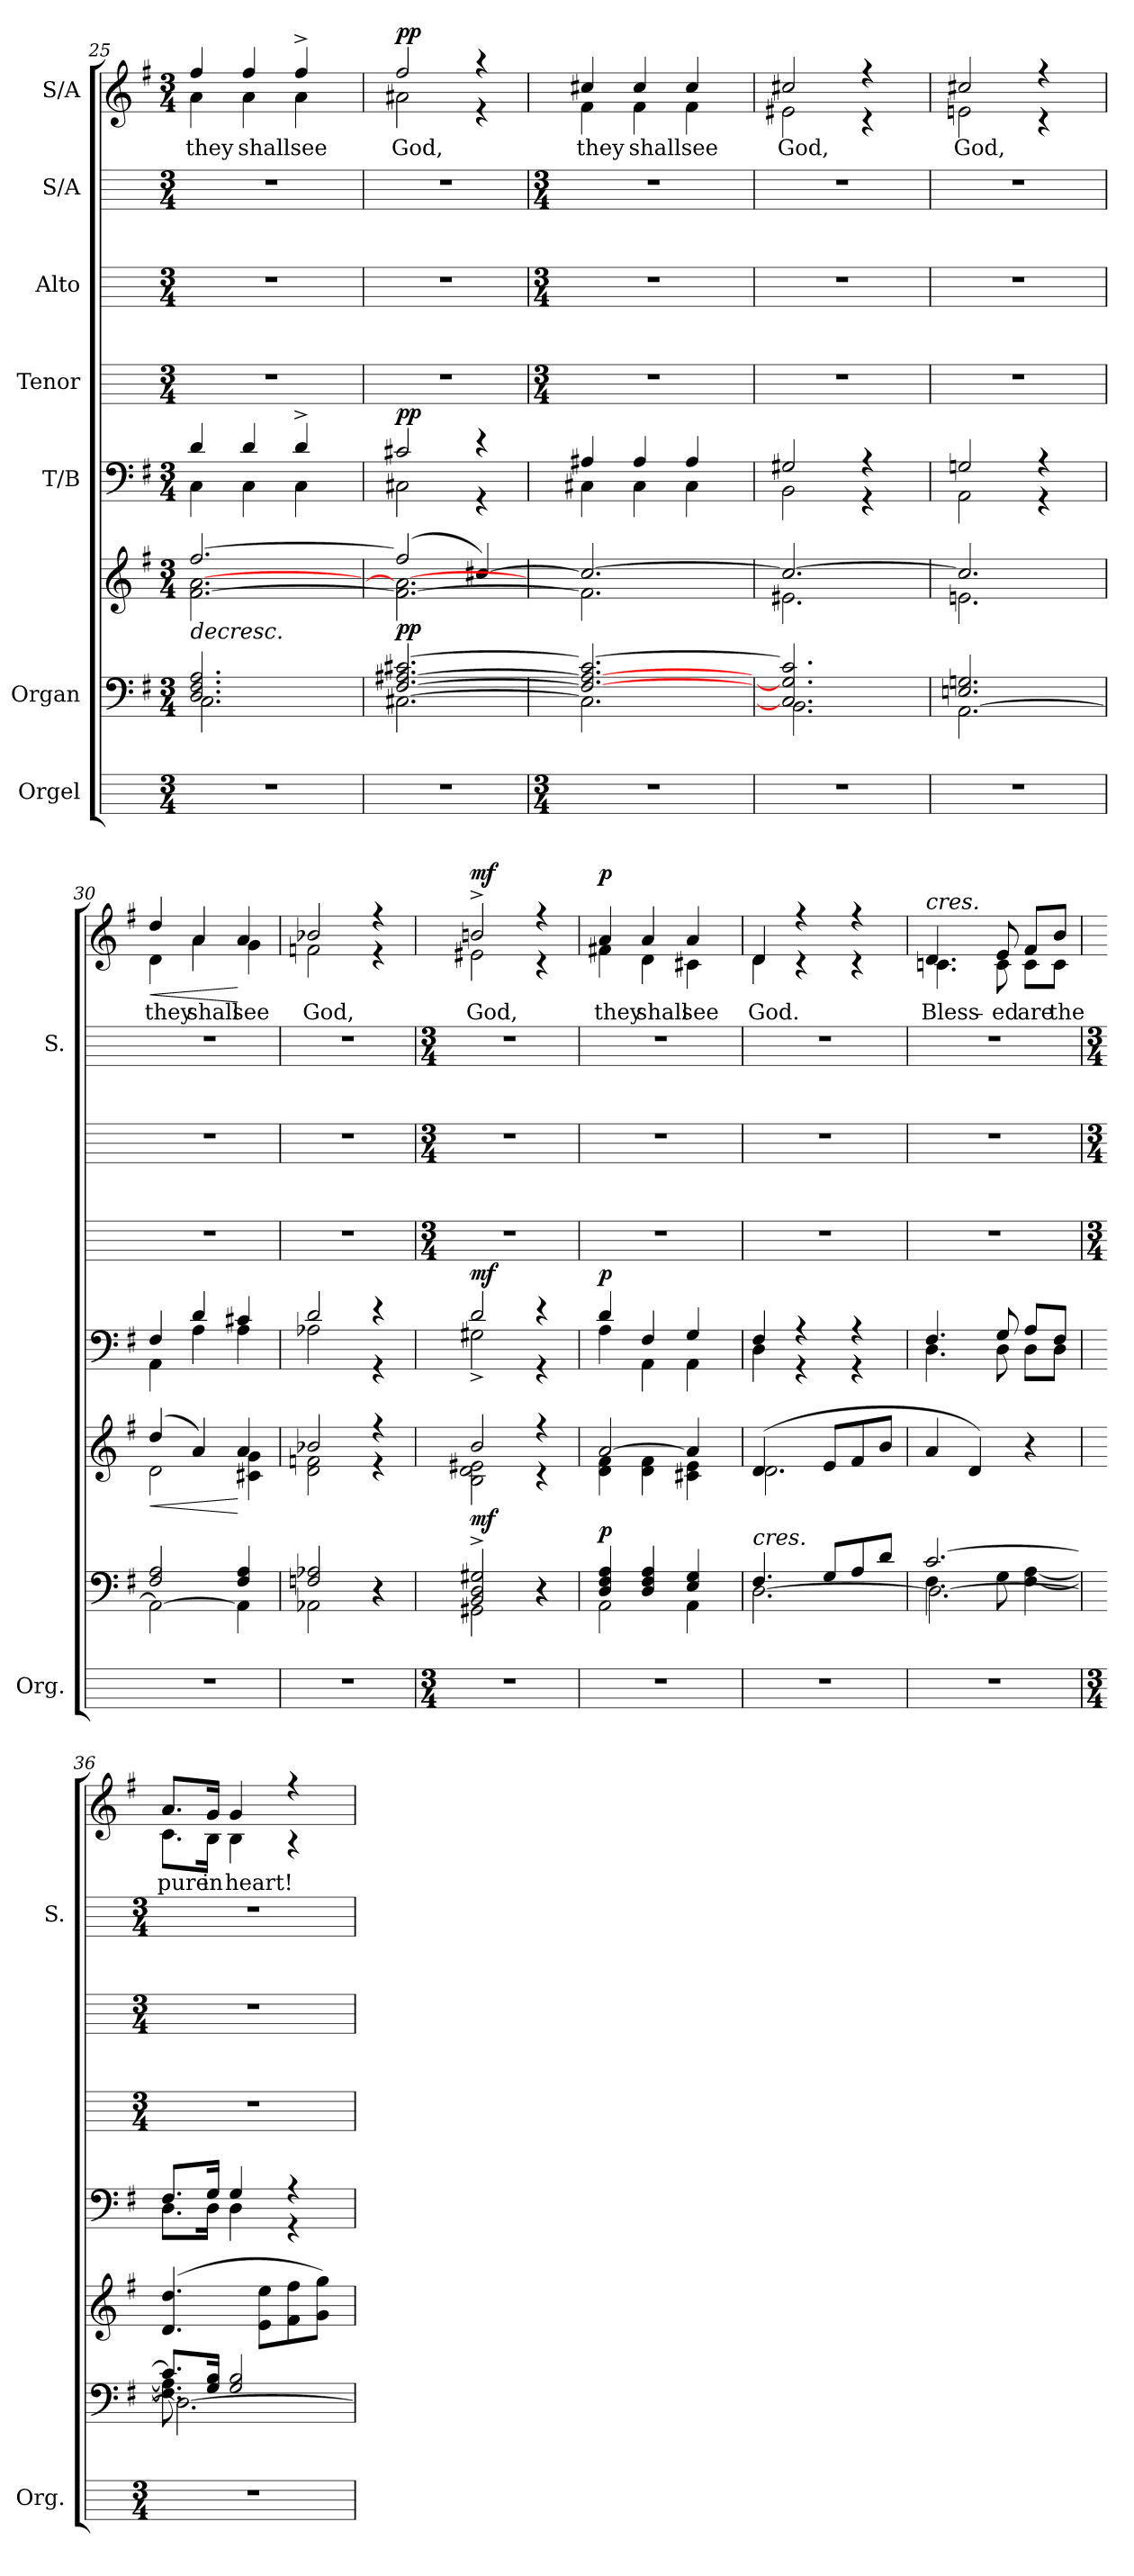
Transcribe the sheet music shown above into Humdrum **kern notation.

**kern	**kern	**kern	**dynam	**kern	**dynam	**kern	**kern	**kern	**kern	**text	**dynam
*part7	*part6	*part6	*part6	*part5	*part5	*part4	*part3	*part2	*part1	*part1	*part1
*staff8	*staff7	*staff6	*staff6/7	*staff5	*staff5	*staff4	*staff3	*staff2	*staff1	*staff1	*staff1
*I"Orgel	*I"Organ	*	*	*I"T/B	*	*I"Tenor	*I"Alto	*I"S/A	*I"S/A	*	*
*I'Org.	*	*	*	*	*	*	*	*I'S.	*	*	*
*	*clefF4	*clefG2	*	*clefF4	*	*	*	*	*clefG2	*	*
*	*k[f#]	*k[f#]	*	*k[f#]	*	*	*	*	*k[f#]	*	*
*	*G:	*G:	*	*G:	*	*	*	*	*G:	*	*
*M3/4	*M3/4	*M3/4	*	*M3/4	*	*M3/4	*M3/4	*M3/4	*M3/4	*	*
=25	=25	=25	=25	=25	=25	=25	=25	=25	=25	=25	=25
*	*^	*^	*	*	*	*	*	*	*	*	*
*	*	*^	*	*	*	*	*	*	*	*	*	*	*
!	!	!	!	!	!LO:N:vis=1	!LO:HP:b	!	!	!	!	!	!	!LO:LY:b	!
*	*	*	*	*	*^	*	*^	*	*	*	*	*^	*	*
2.r	2.D/ 2.F#/ 2.A/	2ryy	2.C\	[2.ff#/	2.ryy	[2.f#\ [2.a\	>	4d/	4C\	.	2.r	2.r	2.r	4ff#/	4a\	they	.
!	!	!	!	!	!	!	!	!	!	!	!	!	!	!	!	!LO:LY:b	!
.	.	.	.	.	.	.	.	4d/	4C\	.	.	.	.	4ff#/	4a\	shall	.
!	!	!	!	!	!	!	!	!	!	!	!	!	!	!	!	!LO:LY:b	!
.	.	8ryy	.	.	.	.	.	4d^/	4C\	.	.	.	.	4ff#^/	4a\	see	.
.	.	8ryy	.	.	.	.	.	.	.	.	.	.	.	.	.	.	.
=26	=26	=26	=26	=26	=26	=26	=26	=26	=26	=26	=26	=26	=26	=26	=26	=26	=26
!	!	!	!	!	!LO:N:vis=1	!	!LO:DY:a=2	!	!	!LO:DY:a	!	!	!	!	!	!LO:LY:b	!LO:DY:a
2.r	[2.F#/ [2.A#X/ [2.c#X/	2.ryy	[2.C#X\	(>2ff#/]	2.ryy	2.f#\_ 2.a#\_	pp	2c#X/	2C#X\	pp	2.r	2.r	2.r	2ff#/	2a#X\	God,	pp
.	.	.	.	[4cc#X/)	.	.	.	4r	4r	.	.	.	.	4r	4r	.	.
*	*v	*v	*v	*	*	*	*	*v	*v	*	*	*	*	*v	*v	*	*
*	*	*v	*v	*v	*	*	*	*	*	*	*	*	*
.	.	.	]	.	.	.	.	.	.	.	.
!!LO:LB:g=z
=27	=27	=27	=27	=27	=27	=27	=27	=27	=27	=27	=27
*M3/4	*	*	*	*	*	*M3/4	*M3/4	*M3/4	*	*	*
*	*^	*^	*	*^	*	*	*	*	*^	*	*
*	*	*^	*	*	*	*	*	*	*	*	*	*	*	*	*
!	!	!	!	!	!	!	!	!	!	!	!	!	!	!	!LO:LY:b	!
2.r	2.F#/_ 2.A#/_ 2.c#/_	2ryy	2.C#\]	2.cc#/_	2.f#\]	.	4A#X/	4C#X\	.	2.r	2.r	2.r	4cc#X/	4f#\	they	.
!	!	!	!	!	!	!	!	!	!	!	!	!	!	!	!LO:LY:b	!
.	.	.	.	.	.	.	4A#/	4C#\	.	.	.	.	4cc#/	4f#\	shall	.
!	!	!	!	!	!	!	!	!	!	!	!	!	!	!	!LO:LY:b	!
.	.	8ryy	.	.	.	.	4A#/	4C#\	.	.	.	.	4cc#/	4f#\	see	.
.	.	8ryy	.	.	.	.	.	.	.	.	.	.	.	.	.	.
=28	=28	=28	=28	=28	=28	=28	=28	=28	=28	=28	=28	=28	=28	=28	=28	=28
!	!	!	!	!	!	!	!	!	!	!	!	!	!	!	!LO:LY:b	!
2.r	2.C#/] 2.G#/] 2.c#/]	2ryy	2.BB\	2.cc#/_	2.e#X\	.	2G#X/	2BB\	.	2.r	2.r	2.r	2cc#X/	2e#X\	God,	.
.	.	8ryy	.	.	.	.	4r	4r	.	.	.	.	4r	4r	.	.
.	.	8ryy	.	.	.	.	.	.	.	.	.	.	.	.	.	.
=29	=29	=29	=29	=29	=29	=29	=29	=29	=29	=29	=29	=29	=29	=29	=29	=29
!	!	!	!	!	!	!	!	!	!	!	!	!	!	!	!LO:LY:b	!
2.r	2.En/ 2.Gn/	2ryy	[2.AA\	2.cc#/]	2.en\	.	2Gn/	2AA\	.	2.r	2.r	2.r	2cc#X/	2en\	God,	.
.	.	8ryy	.	.	.	.	4r	4r	.	.	.	.	4r	4r	.	.
.	.	8ryy	.	.	.	.	.	.	.	.	.	.	.	.	.	.
=30	=30	=30	=30	=30	=30	=30	=30	=30	=30	=30	=30	=30	=30	=30	=30	=30
!	!	!	!	!	!	!LO:HP:b	!	!	!	!	!	!	!	!	!LO:LY:b	!LO:HP:b
2.r	2F#/ 2A/	2.ryy	2AA\_	(>4dd/	2d\	<	4F#/	4AA\	.	2.r	2.r	2.r	4dd/	4d\	they	<
!	!	!	!	!	!	!	!	!	!	!	!	!	!	!	!LO:LY:b	!
.	.	.	.	4a/)	.	.	4d/	4A\	.	.	.	.	4a/	4a\	shall	.
!	!	!	!	!	!	!	!	!	!	!	!	!	!	!	!LO:LY:b	!
.	4F#/ 4A/	.	4AA\]	4a/	4c#X\ 4g\	[	4c#X/	4A\	.	.	.	.	4a/	4g\	see	[
=31	=31	=31	=31	=31	=31	=31	=31	=31	=31	=31	=31	=31	=31	=31	=31	=31
!	!	!	!	!	!	!	!	!	!	!	!	!	!	!	!LO:LY:b	!
2.r	2Fn/ 2A-X/	2.ryy	2AA-X\	2b-X/	2d\ 2fn\	.	2d/	2A-X\	.	2.r	2.r	2.r	2b-X/	2fn\	God,	.
.	4r	.	4r	4r	4r	.	4r	4r	.	.	.	.	4r	4r	.	.
!!LO:LB:g=z	!!
=32	=32	=32	=32	=32	=32	=32	=32	=32	=32	=32	=32	=32	=32	=32	=32	=32
*M3/4	*	*	*	*	*	*	*	*	*	*M3/4	*M3/4	*M3/4	*	*	*	*
!	!	!	!	!	!	!LO:DY:a=2	!	!	!LO:DY:a	!	!	!	!	!	!LO:LY:b	!LO:DY:a
2.r	2BB/^ 2D/^ 2G#X/^	2.ryy	2GG#X\	2b/	2B\ 2d\ 2e#X\	mf	2d/	2G#X^\	mf	2.r	2.r	2.r	2bn^/	2e#X\	God,	mf
.	4r	.	4r	4r	4r	.	4r	4r	.	.	.	.	4r	4r	.	.
=33	=33	=33	=33	=33	=33	=33	=33	=33	=33	=33	=33	=33	=33	=33	=33	=33
!	!	!	!	!	!	!LO:DY:a=2	!	!	!LO:DY:a	!	!	!	!	!	!LO:LY:b	!LO:DY:a
2.r	4D/ 4F#/ 4A/	2ryy	2AA\	[2a/	4d\ 4f#\	p	4d/	4A\	p	2.r	2.r	2.r	4a/	4f#X\	they	p
!	!	!	!	!	!	!	!	!	!	!	!	!	!	!	!LO:LY:b	!
.	4D/ 4F#/ 4A/	.	.	.	4d\ 4f#\	.	4F#/	4AA\	.	.	.	.	4a/	4d\	shall	.
!	!	!	!	!	!	!	!	!	!	!	!	!	!	!	!LO:LY:b	!
.	4E/ 4G/	8ryy	4AA\	4a/]	4c#X\ 4e\	.	4G/	4AA\	.	.	.	.	4a/	4c#X\	see	.
.	.	8ryy	.	.	.	.	.	.	.	.	.	.	.	.	.	.
=34	=34	=34	=34	=34	=34	=34	=34	=34	=34	=34	=34	=34	=34	=34	=34	=34
!	!LO:TX:a:i:t=cres.	!	!	!	!	!	!	!	!	!	!	!	!	!	!	!
!	!	!	!	!	!	!	!	!	!	!	!	!	!	!	!LO:LY:b	!
2.r	4.F#/	2.ryy	[2.D\	(>4.d/	2.d\	.	4F#/	4D\	.	2.r	2.r	2.r	4d/	4d\	God.	.
.	.	.	.	.	.	.	4r	4r	.	.	.	.	4r	4r	.	.
.	8G/L	.	.	8e/L	.	.	.	.	.	.	.	.	.	.	.	.
.	8A/	.	.	8f#/	.	.	4r	4r	.	.	.	.	4r	4r	.	.
.	8d/J	.	.	8b/J	.	.	.	.	.	.	.	.	.	.	.	.
=35	=35	=35	=35	=35	=35	=35	=35	=35	=35	=35	=35	=35	=35	=35	=35	=35
!	!	!	!	!	!	!	!	!	!	!	!	!	!LO:TX:a:i:t=cres.	!	!	!
!	!	!	!	!	!	!	!	!	!	!	!	!	!	!	!LO:LY:b	!
2.r	[2.c/	4.F#\	2.D\_	4a/	2ryy	.	4.F#/	4.D\	.	2.r	2.r	2.r	4.d/	4.cn\	Bless-	.
.	.	.	.	4d/)	.	.	.	.	.	.	.	.	.	.	.	.
!	!	!	!	!	!	!	!	!	!	!	!	!	!	!	!LO:LY:b	!
.	.	8G\	.	.	.	.	8G/	8D\	.	.	.	.	8e/	8c\	-ed	.
!	!	!	!	!	!	!	!	!	!	!	!	!	!	!	!LO:LY:b	!
.	.	[4F#\ [4A\	.	4r	8ryy	.	8A/L	8D\L	.	.	.	.	8f#/L	8c\L	are	.
!	!	!	!	!	!	!	!	!	!	!	!	!	!	!	!LO:LY:b	!
.	.	.	.	.	8ryy	.	8F#/J	8D\J	.	.	.	.	8b/J	8c\J	the	.
!!LO:LB:g=z	!!
=36	=36	=36	=36	=36	=36	=36	=36	=36	=36	=36	=36	=36	=36	=36	=36	=36
*M3/4	*	*	*	*	*	*	*	*	*	*M3/4	*M3/4	*M3/4	*	*	*	*
!	!	!	!	!	!	!	!	!	!	!	!	!	!	!	!LO:LY:b	!
2.r	8.c/L]	8.F#\] 8.A\]	2.D\_	(>4.d/ 4.dd/	2ryy	.	8.F#/L	8.D\L	.	2.r	2.r	2.r	8.a/L	8.c\L	pure	.
!	!	!	!	!	!	!	!	!	!	!	!	!	!	!	!LO:LY:b	!
.	16G/ 16B/J	2ryy	.	.	.	.	16G/Jk	16D\Jk	.	.	.	.	16g/Jk	16B\Jk	in	.
!	!	!	!	!	!	!	!	!	!	!	!	!	!	!	!LO:LY:b	!
.	2G/ 2B/	.	.	.	.	.	4G/	4D\	.	.	.	.	4g/	4B\	heart!	.
.	.	.	.	8e\ 8ee\L	.	.	.	.	.	.	.	.	.	.	.	.
.	.	.	.	8f#\ 8ff#\	8ryy	.	4r	4r	.	.	.	.	4r	4r	.	.
.	.	.	.	8g\ 8gg\J)	8ryy	.	.	.	.	.	.	.	.	.	.	.
.	.	16ryy	.	.	.	.	.	.	.	.	.	.	.	.	.	.
*	*v	*v	*v	*	*	*	*v	*v	*	*	*	*	*v	*v	*	*
*	*	*v	*v	*	*	*	*	*	*	*	*	*
=	=	=	=	=	=	=	=	=	=	=	=
*-	*-	*-	*-	*-	*-	*-	*-	*-	*-	*-	*-
